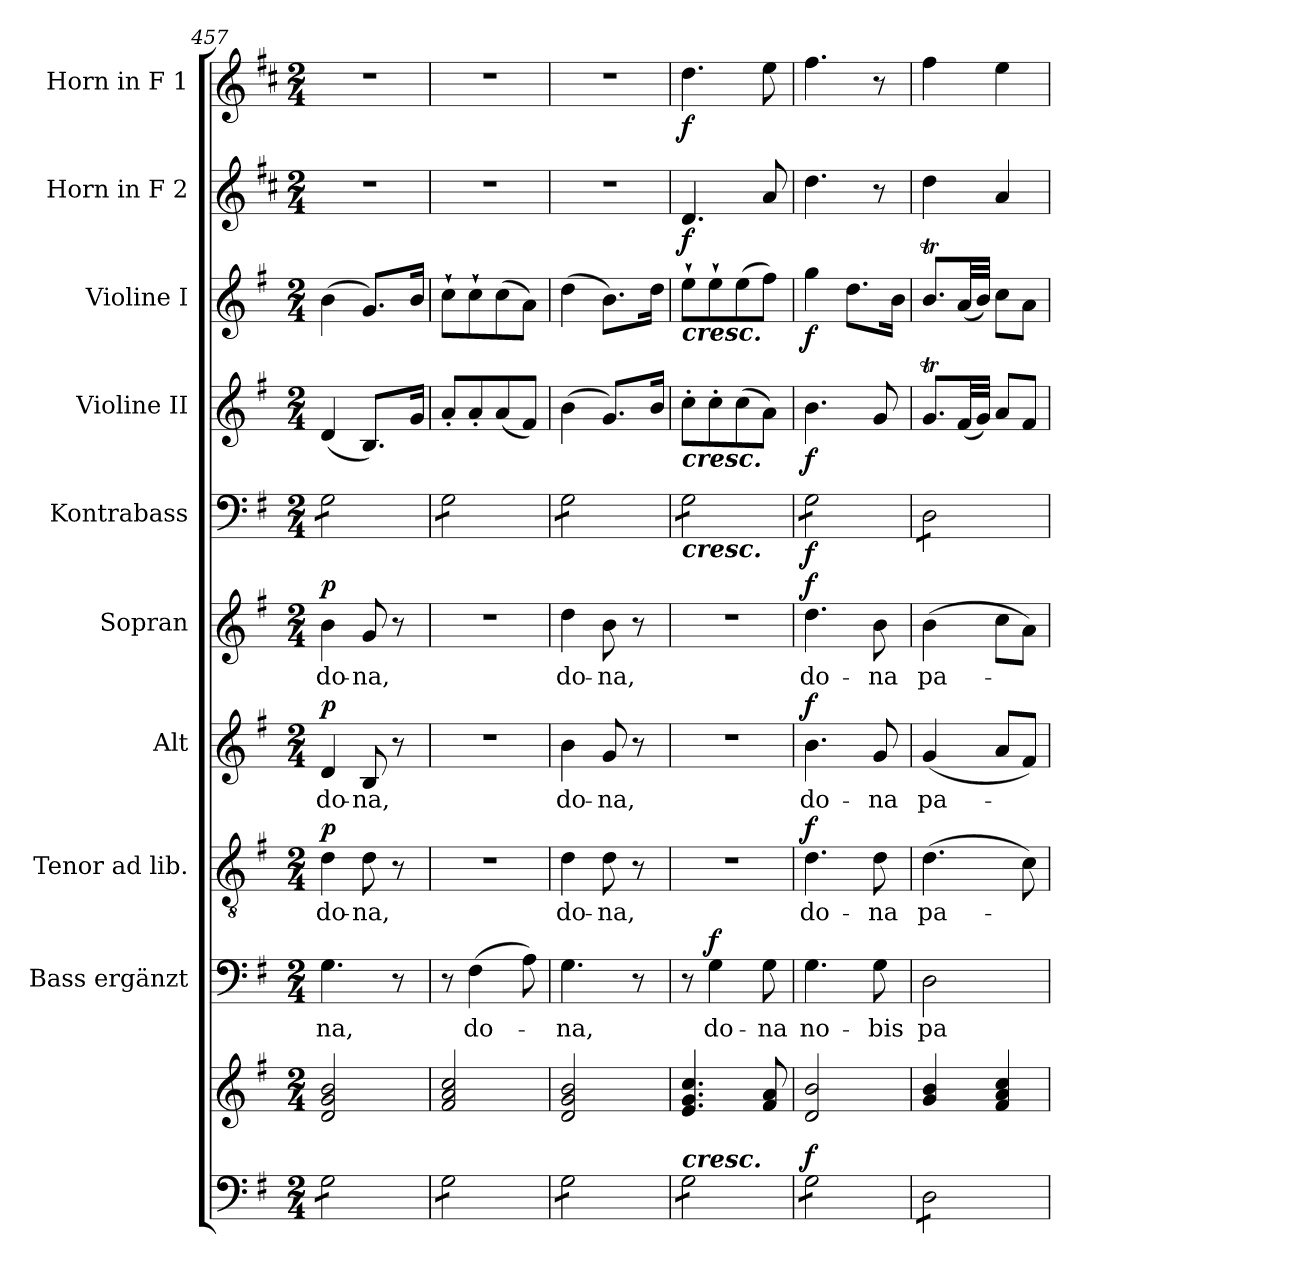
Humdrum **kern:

**kern	**kern	**dynam	**kern	**text	**dynam	**kern	**text	**dynam	**kern	**text	**dynam	**kern	**text	**dynam	**kern	**dynam	**kern	**dynam	**kern	**dynam	**kern	**dynam	**kern	**dynam
*part10	*part10	*part10	*part9	*part9	*part9	*part8	*part8	*part8	*part7	*part7	*part7	*part6	*part6	*part6	*part5	*part5	*part4	*part4	*part3	*part3	*part2	*part2	*part1	*part1
*staff11	*staff10	*staff10/11	*staff9	*staff9	*staff9	*staff8	*staff8	*staff8	*staff7	*staff7	*staff7	*staff6	*staff6	*staff6	*staff5	*staff5	*staff4	*staff4	*staff3	*staff3	*staff2	*staff2	*staff1	*staff1
*	*	*	*I"Bass ergänzt	*	*	*I"Tenor ad lib.	*	*	*I"Alt	*	*	*I"Sopran	*	*	*I"Kontrabass	*	*I"Violine II	*	*I"Violine I	*	*I"Horn in F 2	*	*I"Horn in F 1	*
*	*	*	*I'B.	*	*	*I'T.	*	*	*I'A.	*	*	*I'S.	*	*	*I'Kb.	*	*I'Vl. II	*	*I'Vl. I	*	*	*	*	*
*clefF4	*clefG2	*	*clefF4	*	*	*clefGv2	*	*	*clefG2	*	*	*clefG2	*	*	*clefF4	*	*clefG2	*	*clefG2	*	*clefG2	*	*clefG2	*
*	*	*	*	*	*	*	*	*	*	*	*	*	*	*	*ITrd7c12	*	*	*	*	*	*ITrd4c7	*	*ITrd4c7	*
*k[f#]	*k[f#]	*	*k[f#]	*	*	*k[f#]	*	*	*k[f#]	*	*	*k[f#]	*	*	*k[f#]	*	*k[f#]	*	*k[f#]	*	*k[f#]	*	*k[f#]	*
*G:	*G:	*	*G:	*	*	*G:	*	*	*G:	*	*	*G:	*	*	*G:	*	*G:	*	*G:	*	*G:	*	*G:	*
*M2/4	*M2/4	*	*M2/4	*	*	*M2/4	*	*	*M2/4	*	*	*M2/4	*	*	*M2/4	*	*M2/4	*	*M2/4	*	*M2/4	*	*M2/4	*
=457	=457	=457	=457	=457	=457	=457	=457	=457	=457	=457	=457	=457	=457	=457	=457	=457	=457	=457	=457	=457	=457	=457	=457	=457
!	!	!	!	!LO:LY:b	!	!	!LO:LY:b	!LO:DY:a	!	!LO:LY:b	!LO:DY:a	!	!LO:LY:b	!LO:DY:a	!	!	!	!	!	!	!	!	!	!
*tremolo	*	*	*	*	*	*	*	*	*	*	*	*	*	*	*	*	*	*	*	*	*	*	*	*
*	*	*	*	*	*	*	*	*	*	*	*	*	*	*	*tremolo	*	*	*	*	*	*	*	*	*
8G\L	2d/ 2g/ 2b/	.	4.G\	-na,	.	4d\	do-	p	4d/	do-	p	4b\	do-	p	8GG\L	.	(<4d/	.	(>4b\	.	2r	.	2r	.
8G\	.	.	.	.	.	.	.	.	.	.	.	.	.	.	8GG\	.	.	.	.	.	.	.	.	.
!	!	!	!	!	!	!	!LO:LY:b	!	!	!LO:LY:b	!	!	!LO:LY:b	!	!	!	!	!	!	!	!	!	!	!
8G\	.	.	.	.	.	8d\	-na,	.	8B/	-na,	.	8g/	-na,	.	8GG\	.	8.B/L)	.	8.g/L)	.	.	.	.	.
8G\J	.	.	8r	.	.	8r	.	.	8r	.	.	8r	.	.	8GG\J	.	.	.	.	.	.	.	.	.
.	.	.	.	.	.	.	.	.	.	.	.	.	.	.	.	.	16g/Jk	.	16b/Jk	.	.	.	.	.
=458	=458	=458	=458	=458	=458	=458	=458	=458	=458	=458	=458	=458	=458	=458	=458	=458	=458	=458	=458	=458	=458	=458	=458	=458
8G\L	2f#/ 2a/ 2cc/	.	8r	.	.	2r	.	.	2r	.	.	2r	.	.	8GG\L	.	8a'</L	.	8cc`>\L	.	2r	.	2r	.
!	!	!	!	!LO:LY:b	!	!	!	!	!	!	!	!	!	!	!	!	!	!	!	!	!	!	!	!
8G\	.	.	(>4F#\	do-	.	.	.	.	.	.	.	.	.	.	8GG\	.	8a'</	.	8cc`>\	.	.	.	.	.
8G\	.	.	.	.	.	.	.	.	.	.	.	.	.	.	8GG\	.	(<8a/	.	(>8cc\	.	.	.	.	.
8G\J	.	.	8A\)	.	.	.	.	.	.	.	.	.	.	.	8GG\J	.	8f#/J)	.	8a\J)	.	.	.	.	.
=459	=459	=459	=459	=459	=459	=459	=459	=459	=459	=459	=459	=459	=459	=459	=459	=459	=459	=459	=459	=459	=459	=459	=459	=459
!	!	!	!	!LO:LY:b	!	!	!LO:LY:b	!	!	!LO:LY:b	!	!	!LO:LY:b	!	!	!	!	!	!	!	!	!	!	!
8G\L	2d/ 2g/ 2b/	.	4.G\	-na,	.	4d\	do-	.	4b\	do-	.	4dd\	do-	.	8GG\L	.	(>4b\	.	(>4dd\	.	2r	.	2r	.
8G\	.	.	.	.	.	.	.	.	.	.	.	.	.	.	8GG\	.	.	.	.	.	.	.	.	.
!	!	!	!	!	!	!	!LO:LY:b	!	!	!LO:LY:b	!	!	!LO:LY:b	!	!	!	!	!	!	!	!	!	!	!
8G\	.	.	.	.	.	8d\	-na,	.	8g/	-na,	.	8b\	-na,	.	8GG\	.	8.g/L)	.	8.b\L)	.	.	.	.	.
8G\J	.	.	8r	.	.	8r	.	.	8r	.	.	8r	.	.	8GG\J	.	.	.	.	.	.	.	.	.
.	.	.	.	.	.	.	.	.	.	.	.	.	.	.	.	.	16b/Jk	.	16dd\Jk	.	.	.	.	.
=460	=460	=460	=460	=460	=460	=460	=460	=460	=460	=460	=460	=460	=460	=460	=460	=460	=460	=460	=460	=460	=460	=460	=460	=460
!	!	!	!	!	!	!	!	!	!	!	!	!	!	!	!	!	!	!	!LO:TX:b:Bi:t=cresc.	!	!	!	!	!
!	!	!	!	!	!	!	!	!	!	!	!	!	!	!	!	!	!LO:TX:b:Bi:t=cresc.	!	!	!	!	!	!	!
!	!	!	!	!	!	!	!	!	!	!	!	!	!	!	!LO:TX:b:Bi:t=cresc.	!	!	!	!	!	!	!	!	!
!LO:TX:a:Bi:t=cresc.	!	!	!	!	!	!	!	!	!	!	!	!	!	!	!	!	!	!	!	!	!	!	!	!
!	!	!	!	!	!	!	!	!	!	!	!	!	!	!	!	!	!	!	!	!	!	!LO:DY:b	!	!LO:DY:b
8G\L	4.e/ 4.g/ 4.cc/	.	8r	.	.	2r	.	.	2r	.	.	2r	.	.	8GG\L	.	8cc'>\L	.	8ee`>\L	.	4.G/	f	4.g\	f
!	!	!	!	!LO:LY:b	!LO:DY:a	!	!	!	!	!	!	!	!	!	!	!	!	!	!	!	!	!	!	!
8G\	.	.	4G\	do-	f	.	.	.	.	.	.	.	.	.	8GG\	.	8cc'>\	.	8ee`>\	.	.	.	.	.
8G\	.	.	.	.	.	.	.	.	.	.	.	.	.	.	8GG\	.	(>8cc\	.	(>8ee\	.	.	.	.	.
!	!	!	!	!LO:LY:b	!	!	!	!	!	!	!	!	!	!	!	!	!	!	!	!	!	!	!	!
8G\J	8f#/ 8a/	.	8G\	-na	.	.	.	.	.	.	.	.	.	.	8GG\J	.	8a\J)	.	8ff#\J)	.	8d/	.	8a\	.
=461	=461	=461	=461	=461	=461	=461	=461	=461	=461	=461	=461	=461	=461	=461	=461	=461	=461	=461	=461	=461	=461	=461	=461	=461
!	!	!LO:DY:a=2	!	!LO:LY:b	!	!	!LO:LY:b	!LO:DY:a	!	!LO:LY:b	!LO:DY:a	!	!LO:LY:b	!LO:DY:a	!	!LO:DY:b	!	!LO:DY:b	!	!LO:DY:b	!	!	!	!
8G\L	2d/ 2b/	f	4.G\	no-	.	4.d\	do-	f	4.b\	do-	f	4.dd\	do-	f	8GG\L	f	4.b\	f	4gg\	f	4.g\	.	4.b\	.
8G\	.	.	.	.	.	.	.	.	.	.	.	.	.	.	8GG\	.	.	.	.	.	.	.	.	.
8G\	.	.	.	.	.	.	.	.	.	.	.	.	.	.	8GG\	.	.	.	8.dd\L	.	.	.	.	.
!	!	!	!	!LO:LY:b	!	!	!LO:LY:b	!	!	!LO:LY:b	!	!	!LO:LY:b	!	!	!	!	!	!	!	!	!	!	!
8G\J	.	.	8G\	-bis	.	8d\	-na	.	8g/	-na	.	8b\	-na	.	8GG\J	.	8g/	.	.	.	8r	.	8r	.
.	.	.	.	.	.	.	.	.	.	.	.	.	.	.	.	.	.	.	16b\Jk	.	.	.	.	.
!!LO:PB:g=z
=462	=462	=462	=462	=462	=462	=462	=462	=462	=462	=462	=462	=462	=462	=462	=462	=462	=462	=462	=462	=462	=462	=462	=462	=462
!	!	!	!	!LO:LY:b	!	!	!LO:LY:b	!	!	!LO:LY:b	!	!	!LO:LY:b	!	!	!	!	!	!	!	!	!	!	!
8D\L	4g/ 4b/	.	2D\	pa-	.	(>4.d\	pa-	.	(<4g/	pa-	.	(>4b\	pa-	.	8DD\L	.	8.gT/L	.	8.bt/L	.	4g\	.	4b\	.
8D\	.	.	.	.	.	.	.	.	.	.	.	.	.	.	8DD\	.	.	.	.	.	.	.	.	.
.	.	.	.	.	.	.	.	.	.	.	.	.	.	.	.	.	(<32f#/LL	.	(<32a/LL	.	.	.	.	.
.	.	.	.	.	.	.	.	.	.	.	.	.	.	.	.	.	32g/JJJ)	.	32b/JJJ)	.	.	.	.	.
8D\	4f#/ 4a/ 4cc/	.	.	.	.	.	.	.	8a/L	.	.	8cc\L	.	.	8DD\	.	8a/L	.	8cc\L	.	4d/	.	4a\	.
8D\J	.	.	.	.	.	8c\)	.	.	8f#/J)	.	.	8a\J)	.	.	8DD\J	.	8f#/J	.	8a\J	.	.	.	.	.
*	*	*	*	*	*	*	*	*	*	*	*	*	*	*	*Xtremolo	*	*	*	*	*	*	*	*	*
*Xtremolo	*	*	*	*	*	*	*	*	*	*	*	*	*	*	*	*	*	*	*	*	*	*	*	*
=	=	=	=	=	=	=	=	=	=	=	=	=	=	=	=	=	=	=	=	=	=	=	=	=
*-	*-	*-	*-	*-	*-	*-	*-	*-	*-	*-	*-	*-	*-	*-	*-	*-	*-	*-	*-	*-	*-	*-	*-	*-
